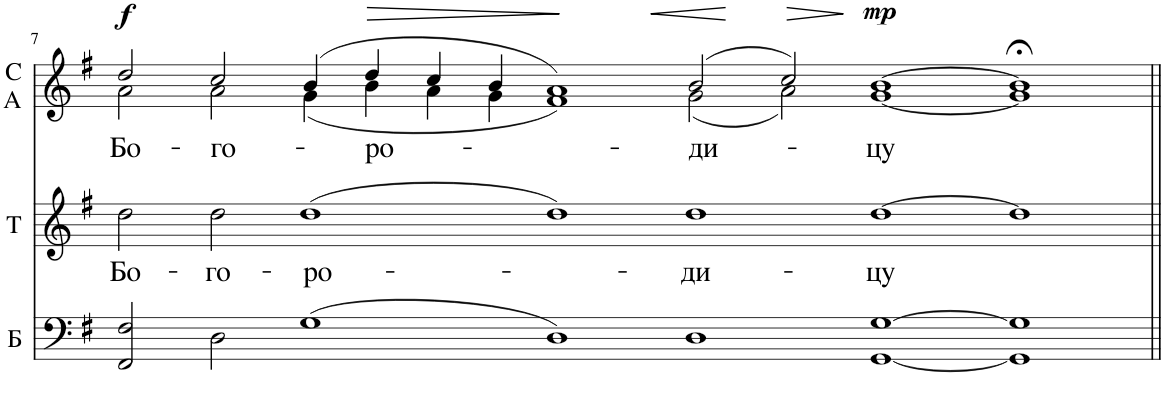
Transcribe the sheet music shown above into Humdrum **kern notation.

**kern	**kern	**text	**kern	**text	**dynam
*part3	*part2	*part2	*part1	*part1	*part1
*staff3	*staff2	*staff2	*staff1	*staff1	*staff1
*I"Б	*I"T	*	*I"C A	*	*
*	*I'T	*	*I'C A	*	*
!!LO:PB:g=z
*clefF4	*clefG2	*	*clefG2	*	*
*k[f#]	*k[f#]	*	*k[f#]	*	*
*M24/4	*M24/4	*	*M24/4	*	*
=7	=7	=7	=7	=7	=7
!	!	!LO:LY:b	!	!LO:LY:b	!LO:DY:a
*	*	*	*^	*	*
2FF#/ 2F#/	2dd\	Бо-	2dd/	2a\	Бо-	f
!	!	!LO:LY:b	!	!	!LO:LY:b	!
2D\	2dd\	-го-	2cc/	2a\	-го-	.
!	!	!LO:LY:b	!	!	!	!
(1G	(1dd	-ро-	(4b/	(4g\	.	.
!	!	!	!	!	!LO:LY:b	!LO:HP:b
.	.	.	4dd/	4b\	ро-	>
.	.	.	4cc/	4a\	.	.
.	.	.	4b/	4g\	.	.
1D)	1dd)	.	1a)	1f#)	.	.
!	!	!LO:LY:b	!	!	!LO:LY:b	!LO:HP:n=1:b
1D	1dd	ди-	(2b/	(2g\	ди-	] <
!	!	!	!	!	!	!LO:HP:n=1:b
.	.	.	2cc/)	2a\)	.	[ >
!	!	!LO:LY:b	!	!	!LO:LY:b	!LO:DY:n=1:a
[1GG [1G	[1dd	цу	[1b	[1g	цу	] mp
1GG] 1G]	1dd]	.	1b;<]	1g]	.	.
*	*	*	*v	*v	*	*
=||	=||	=||	=||	=||	=||
*-	*-	*-	*-	*-	*-
